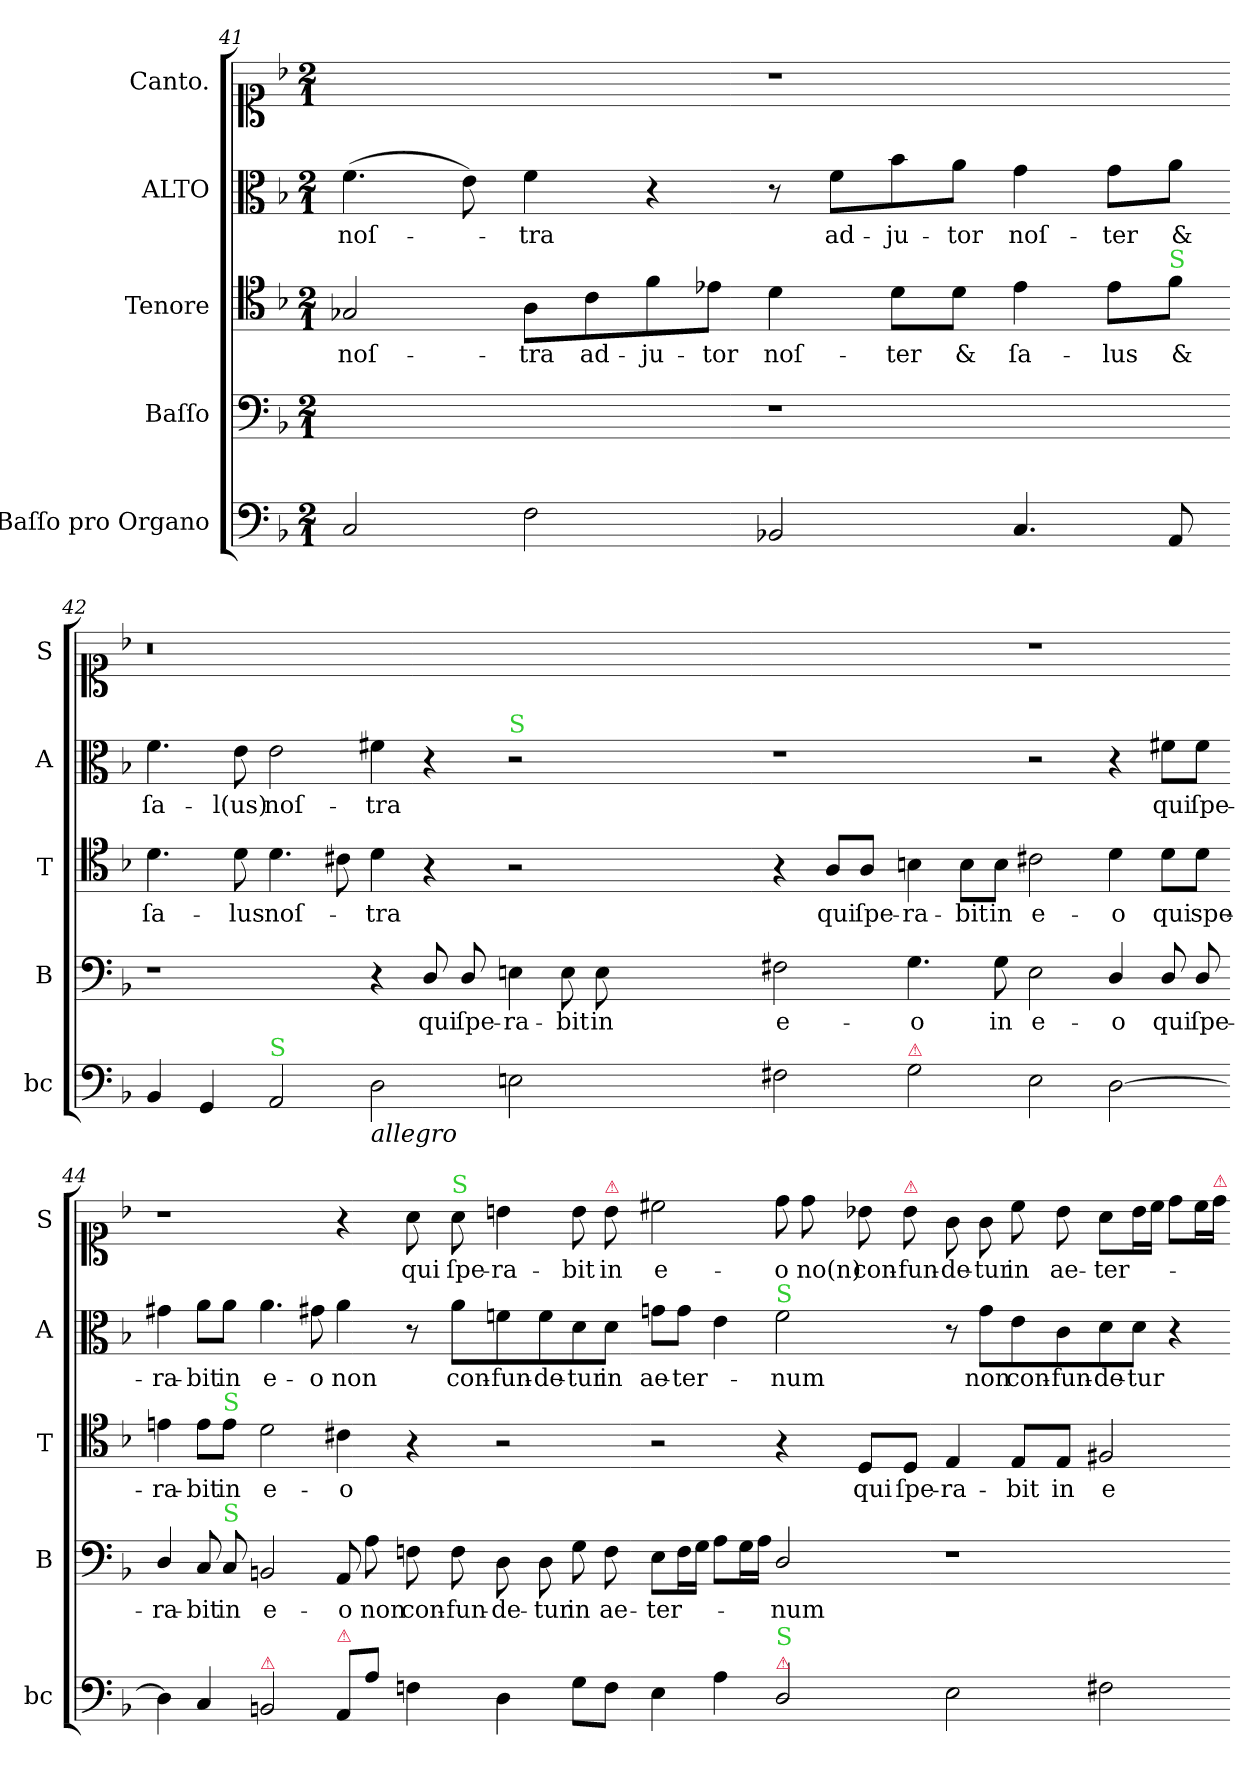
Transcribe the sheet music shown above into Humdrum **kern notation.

**kern	**kern	**text	**kern	**text	**kern	**text	**kern	**text
*part5	*part4	*part4	*part3	*part3	*part2	*part2	*part1	*part1
*staff5	*staff4	*staff4	*staff3	*staff3	*staff2	*staff2	*staff1	*staff1
*I"Baſſo pro Organo	*I"Baſſo	*	*I"Tenore	*	*I"ALTO	*	*I"Canto.	*
*I'bc	*I'B	*	*I'T	*	*I'A	*	*I'S	*
*clefF4	*clefF4	*	*clefC4	*	*clefC3	*	*clefC1	*
*k[b-]	*k[b-]	*	*k[b-]	*	*k[b-]	*	*k[b-]	*
*d:	*d:	*	*d:	*	*d:	*	*d:	*
*M2/1	*M2/1	*	*M2/1	*	*M2/1	*	*M2/1	*
=41	=41	=41	=41	=41	=41	=41	=41	=41
2C/	1ryy	.	2G-X/	noſ-	(>4.f\	noſ-	1ryy	.
.	.	.	.	.	8e\)	.	.	.
2F\	.	.	8A\L	-tra	4f\	-tra	.	.
.	.	.	8c\	ad-	.	.	.	.
.	.	.	8f\	-ju-	4r	.	.	.
.	.	.	8e-X\J	-tor	.	.	.	.
2BB-X/	1r	.	4d\	noſ-	8r	.	1r	.
.	.	.	.	.	8f\L	ad-	.	.
.	.	.	8d\L	-ter	8b-\	-ju-	.	.
.	.	.	8d\J	&	8a\J	-tor	.	.
4.C/	.	.	4e-\	ſa-	4g\	noſ-	.	.
.	.	.	8e-\L	-lus	8g\L	-ter	.	.
!	!	!	!LO:TX:a:color=limegreen:t=S	!	!	!	!	!
8AA/	.	.	8f\J	&	8a\J	&	.	.
=42-	=42-	=42-	=42-	=42-	=42-	=42-	=42-	=42-
4BB-/	1r	.	4.d\	ſa-	4.f\	ſa-	0.r	.
4GG/	.	.	.	.	.	.	.	.
.	.	.	8d\	-lus	8e\	-l(us)	.	.
!LO:TX:a:color=limegreen:t=S	!	!	!	!	!	!	!	!
2AA/	.	.	4.d\	noſ-	2e\	noſ-	.	.
.	.	.	8c#X\	.	.	.	.	.
!LO:TX:b:i:t=allegro	!	!	!	!	!	!	!	!
2D\	4r	.	4d\	-tra	4f#X\	-tra	.	.
.	8D/	qui	4r	.	4r	.	.	.
.	8D/	ſpe-	.	.	.	.	.	.
!	!	!	!	!	!LO:TX:a:color=limegreen:t=S	!	!	!
2En\	4En\	-ra-	2r	.	2r	.	.	.
.	8E\	-bit	.	.	.	.	.	.
.	8E\	in	.	.	.	.	.	.
1ryy	1ryy	.	1ryy	.	1ryy	.	.	.
=43-	=43-	=43-	=43-	=43-	=43-	=43-	=43-	=43-
2F#X\	2F#X\	e-	4r	.	1r	.	1ryy	.
.	.	.	8A/L	qui	.	.	.	.
.	.	.	8A/J	ſpe-	.	.	.	.
!LO:TX:a:color=crimson:t=⚠	!	!	!	!	!	!	!	!
2G\	4.G\	-o	4Bn\	-ra-	.	.	.	.
.	.	.	8B\L	-bit	.	.	.	.
.	8G\	in	8B\J	in	.	.	.	.
2E\	2E\	e-	2c#X\	e-	2r	.	1r	.
[2D\	4D/	-o	4d\	-o	4r	.	.	.
!	!	!	!	!LO:LY:i	!	!	!	!
.	8D/	qui	8d\L	qui	8f#X\L	qui	.	.
!	!	!	!	!LO:LY:i	!	!	!	!
.	8D/	ſpe-	8d\J	spe-	8f#\J	ſpe-	.	.
=44-	=44-	=44-	=44-	=44-	=44-	=44-	=44-	=44-
!	!	!	!	!LO:LY:i	!	!	!	!
4D\]	4D/	-ra-	4en\	-ra-	4g#X\	-ra-	1r	.
!	!	!	!	!LO:LY:i	!	!	!	!
4C/	8C/	-bit	8e\L	-bit	8a\L	-bit	.	.
!	!	!	!LO:TX:a:color=limegreen:t=S	!	!	!	!	!
!	!LO:TX:a:color=limegreen:t=S	!	!	!	!	!	!	!
!	!	!	!	!LO:LY:i	!	!	!	!
.	8C/	in	8e\J	in	8a\J	in	.	.
!LO:TX:a:color=crimson:t=⚠	!	!	!	!	!	!	!	!
!	!	!	!	!LO:LY:i	!	!	!	!
2BBn/	2BBn/	e-	2d\	e-	4.a\	e-	.	.
.	.	.	.	.	8g#X\	-o	.	.
!LO:TX:a:color=crimson:t=⚠	!	!	!	!	!	!	!	!
!	!	!	!	!LO:LY:i	!	!	!	!
8AA/L	8AA/	-o	4c#X\	-o	4a\	non	4r	.
8A\J	8A\	non	.	.	.	.	.	.
4Fn\	8Fn\	con-	4r	.	8r	.	8a\	qui
!	!	!	!	!	!	!	!LO:TX:a:color=limegreen:t=S	!
.	8F\	-fun-	.	.	8a\L	con-	8a\	ſpe-
4D\	8D\	-de-	2r	.	8fn\	-fun-	4bn\	-ra-
.	8D\	-tur	.	.	8f\	-de-	.	.
8G\L	8G\	in	.	.	8d\	-tur	8b\	-bit
!	!	!	!	!	!	!	!LO:TX:a:color=crimson:t=⚠	!
8F\J	8F\	ae-	.	.	8d\J	in	8b\	in
=45-	=45-	=45-	=45-	=45-	=45-	=45-	=45-	=45-
4E\	8E\L	-ter-	2r	.	8gn\L	ae-	2cc#X\	e-
.	16F\L	.	.	.	8g\J	-ter-	.	.
.	16G\JJ	.	.	.	.	.	.	.
4A\	8A\L	.	.	.	4e\	.	.	.
.	16G\L	.	.	.	.	.	.	.
.	16A\JJ	.	.	.	.	.	.	.
!	!	!	!	!	!LO:TX:a:color=limegreen:t=S	!	!	!
!LO:TX:a:color=crimson:t=⚠	!	!	!	!	!	!	!	!
!LO:TX:a:color=limegreen:t=S	!	!	!	!	!	!	!	!
2D/	2D/	-num	4r	.	2f\	-num	8dd\	-o
.	.	.	.	.	.	.	8dd\	no(n)
.	.	.	8D/L	qui	.	.	8b-X\	con-
!	!	!	!	!	!	!	!LO:TX:a:color=crimson:t=⚠	!
.	.	.	8D/J	ſpe-	.	.	8b-\	-fun-
2E\	1r	.	4E/	-ra-	8r	.	8g\	-de-
.	.	.	.	.	8g\L	non	8g\	-tur
.	.	.	8E/L	-bit	8e\	con-	8cc#\	in
.	.	.	8E/J	in	8c\	-fun-	8b-\	ae-
2F#X\	.	.	2F#X/	e-	8d\	-de-	8a\L	-ter-
.	.	.	.	.	8d\J	-tur	16b-\L	.
.	.	.	.	.	.	.	16cc#\JJ	.
.	.	.	.	.	4r	.	8dd\L	.
.	.	.	.	.	.	.	16cc#\L	.
!	!	!	!	!	!	!	!LO:TX:a:color=crimson:t=⚠	!
.	.	.	.	.	.	.	16dd\JJ	.
=-	=-	=-	=-	=-	=-	=-	=-	=-
*-	*-	*-	*-	*-	*-	*-	*-	*-
